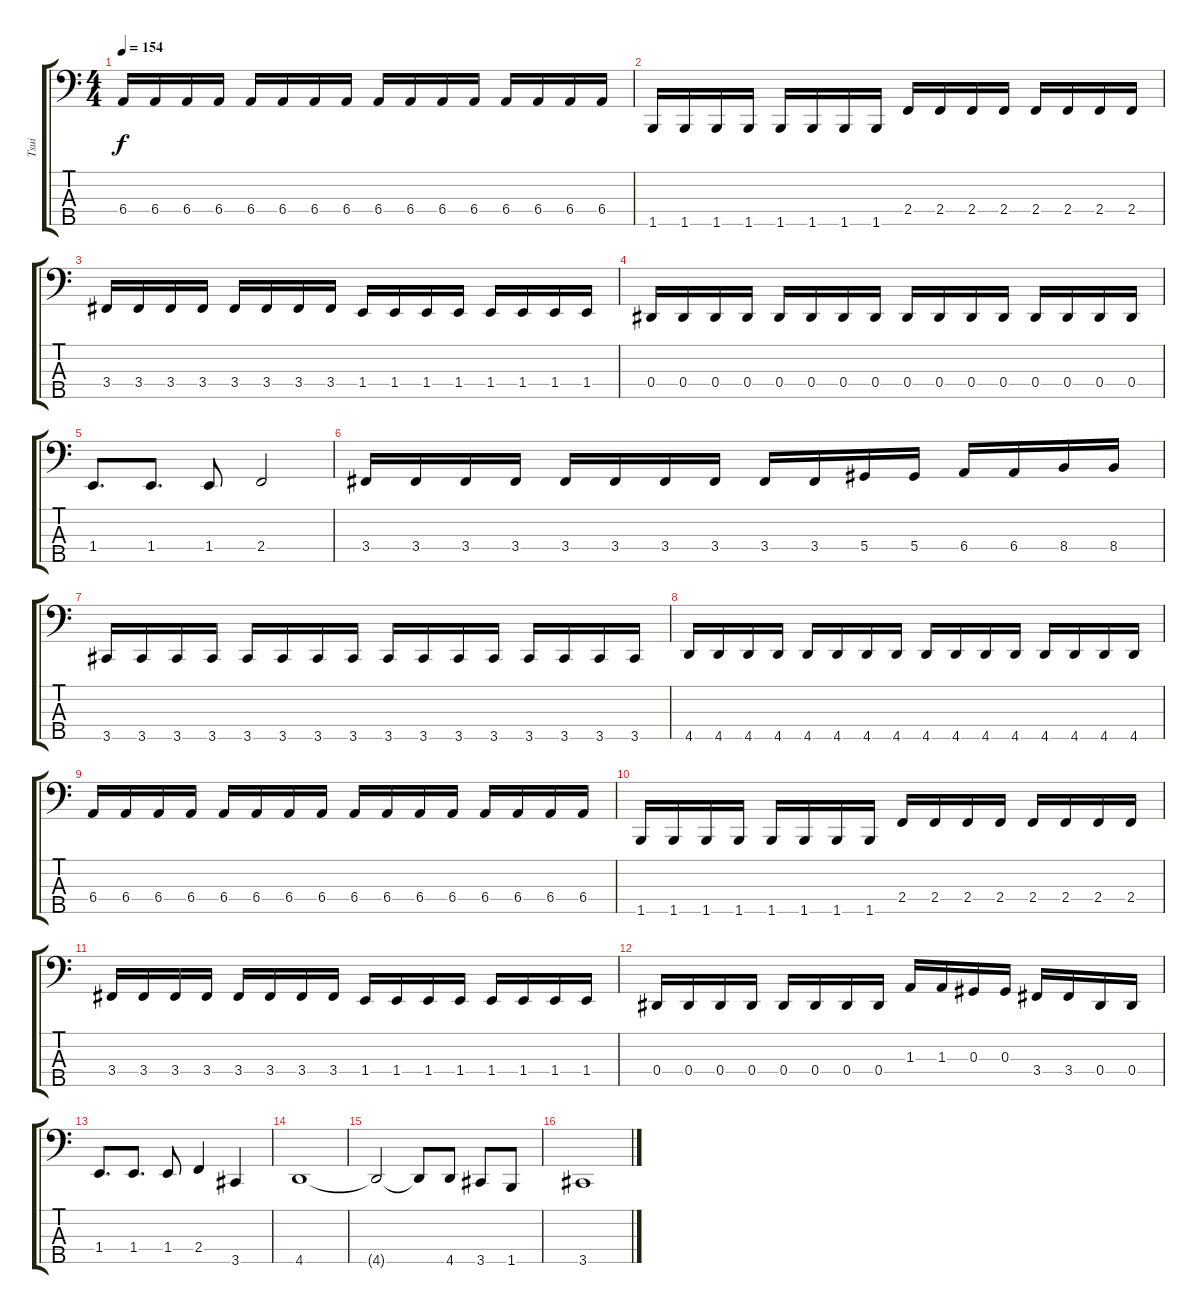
\track ("Tsui" "Tsui") {instrument electricbassfinger}
\staff {score tabs}
\tuning (Gb2 Db2 Ab1 Eb1 Bb0) {hide}
\ts (4 4)
\tempo 154
\clef f4
\ks c
6.4.16{dy f} 6.4.16 6.4.16 6.4.16 6.4.16 6.4.16 6.4.16 6.4.16 6.4.16 6.4.16 6.4.16 6.4.16 6.4.16 6.4.16 6.4.16 6.4.16 |
1.5.16 1.5.16 1.5.16 1.5.16 1.5.16 1.5.16 1.5.16 1.5.16 2.4.16 2.4.16 2.4.16 2.4.16 2.4.16 2.4.16 2.4.16 2.4.16 |
3.4.16 3.4.16 3.4.16 3.4.16 3.4.16 3.4.16 3.4.16 3.4.16 1.4.16 1.4.16 1.4.16 1.4.16 1.4.16 1.4.16 1.4.16 1.4.16 |
0.4.16 0.4.16 0.4.16 0.4.16 0.4.16 0.4.16 0.4.16 0.4.16 0.4.16 0.4.16 0.4.16 0.4.16 0.4.16 0.4.16 0.4.16 0.4.16 |
1.4.8{d} 1.4.8{d} 1.4.8 2.4.2 |
3.4.16 3.4.16 3.4.16 3.4.16 3.4.16 3.4.16 3.4.16 3.4.16 3.4.16 3.4.16 5.4.16 5.4.16 6.4.16 6.4.16 8.4.16 8.4.16 |
3.5.16 3.5.16 3.5.16 3.5.16 3.5.16 3.5.16 3.5.16 3.5.16 3.5.16 3.5.16 3.5.16 3.5.16 3.5.16 3.5.16 3.5.16 3.5.16 |
4.5.16 4.5.16 4.5.16 4.5.16 4.5.16 4.5.16 4.5.16 4.5.16 4.5.16 4.5.16 4.5.16 4.5.16 4.5.16 4.5.16 4.5.16 4.5.16 |
6.4.16 6.4.16 6.4.16 6.4.16 6.4.16 6.4.16 6.4.16 6.4.16 6.4.16 6.4.16 6.4.16 6.4.16 6.4.16 6.4.16 6.4.16 6.4.16 |
1.5.16 1.5.16 1.5.16 1.5.16 1.5.16 1.5.16 1.5.16 1.5.16 2.4.16 2.4.16 2.4.16 2.4.16 2.4.16 2.4.16 2.4.16 2.4.16 |
3.4.16 3.4.16 3.4.16 3.4.16 3.4.16 3.4.16 3.4.16 3.4.16 1.4.16 1.4.16 1.4.16 1.4.16 1.4.16 1.4.16 1.4.16 1.4.16 |
0.4.16 0.4.16 0.4.16 0.4.16 0.4.16 0.4.16 0.4.16 0.4.16 1.3.16 1.3.16 0.3.16 0.3.16 3.4.16 3.4.16 0.4.16 0.4.16 |
1.4.8{d} 1.4.8{d} 1.4.8 2.4.4 3.5.4 |
4.5.1 |
4.5{t}.2 4.5{t}.8 4.5.8 3.5.8 1.5.8 |
3.5.1
